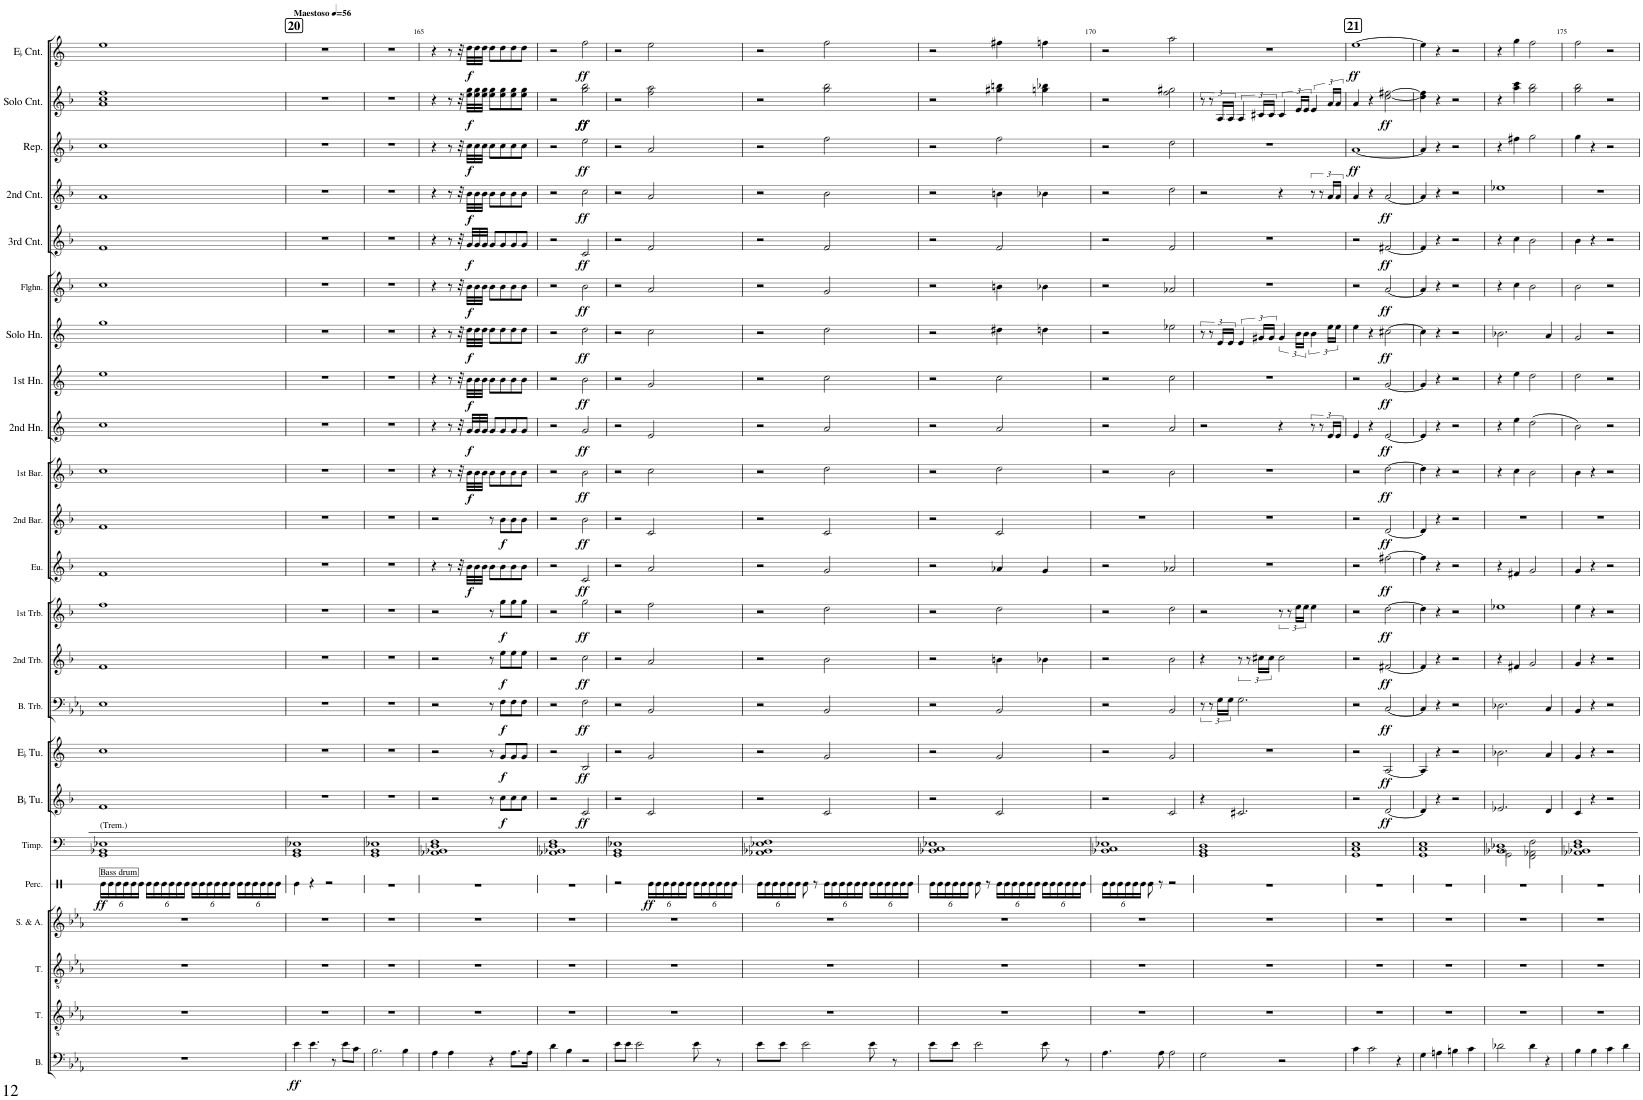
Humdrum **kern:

**kern	**dynam	**kern	**kern	**kern	**kern	**dynam	**kern	**kern	**dynam	**kern	**dynam	**kern	**dynam	**kern	**dynam	**kern	**dynam	**kern	**dynam	**kern	**dynam	**kern	**dynam	**kern	**dynam	**kern	**dynam	**kern	**dynam	**kern	**dynam	**kern	**dynam	**kern	**dynam	**kern	**dynam	**kern	**dynam	**kern	**dynam
*part23	*part23	*part22	*part21	*part20	*part19	*part19	*part18	*part17	*part17	*part16	*part16	*part15	*part15	*part14	*part14	*part13	*part13	*part12	*part12	*part11	*part11	*part10	*part10	*part9	*part9	*part8	*part8	*part7	*part7	*part6	*part6	*part5	*part5	*part4	*part4	*part3	*part3	*part2	*part2	*part1	*part1
*staff23	*staff23	*staff22	*staff21	*staff20	*staff19	*staff19	*staff18	*staff17	*staff17	*staff16	*staff16	*staff15	*staff15	*staff14	*staff14	*staff13	*staff13	*staff12	*staff12	*staff11	*staff11	*staff10	*staff10	*staff9	*staff9	*staff8	*staff8	*staff7	*staff7	*staff6	*staff6	*staff5	*staff5	*staff4	*staff4	*staff3	*staff3	*staff2	*staff2	*staff1	*staff1
*I"Bass	*	*I"Tenor	*I"Tenor	*I"Soprano Alto	*I"Percussion: Bass Drum, Gong, Cymbal	*	*I"6 Timpani	*I"BaccidentalFlat Tuba	*	*I"EaccidentalFlat Tuba	*	*I"Bass Trombone	*	*I"2nd Trombone	*	*I"1st Trombone	*	*I"Euphonium	*	*I"2nd Baritone	*	*I"1st Baritone	*	*I"2nd EaccidentalFlat Horn	*	*I"1st EaccidentalFlat Horn	*	*I"Solo EaccidentalFlat Horn	*	*I"Flugelhorn	*	*I"3rd BaccidentalFlat Cornet	*	*I"2nd BaccidentalFlat Cornet	*	*I"Repiano BaccidentalFlat Cornet	*	*I"Solo BaccidentalFlat Cornet	*	*I"EaccidentalFlat Cornet	*
*I'B.	*	*I'T.	*I'T.	*	*I'Perc.	*	*I'Timp.	*I'BaccidentalFlat Tu.	*	*I'EaccidentalFlat Tu.	*	*I'B. Trb.	*	*I'2nd Trb.	*	*I'1st Trb.	*	*I'Eu.	*	*I'2nd Bar.	*	*I'1st Bar.	*	*I'2nd Hn.	*	*I'1st Hn.	*	*I'Solo Hn.	*	*I'Flghn.	*	*I'3rd Cnt.	*	*I'2nd Cnt.	*	*I'Rep.	*	*I'Solo Cnt.	*	*I'EaccidentalFlat Cnt.	*
!!LO:PB:g=z
*clefF4	*	*clefGv2	*clefGv2	*clefG2	*clefX	*	*clefF4	*clefG2	*	*clefG2	*	*clefF4	*	*clefG2	*	*clefG2	*	*clefG2	*	*clefG2	*	*clefG2	*	*clefG2	*	*clefG2	*	*clefG2	*	*clefG2	*	*clefG2	*	*clefG2	*	*clefG2	*	*clefG2	*	*clefG2	*
*	*	*	*	*	*	*	*	*Trd15c26	*	*Trd12c21	*	*	*	*Trd8c14	*	*Trd8c14	*	*Trd8c14	*	*Trd8c14	*	*Trd8c14	*	*Trd5c9	*	*Trd5c9	*	*Trd5c9	*	*Trd1c2	*	*Trd1c2	*	*Trd1c2	*	*Trd1c2	*	*Trd1c2	*	*Trd-2c-3	*
*k[b-e-a-]	*	*k[b-e-a-]	*k[b-e-a-]	*k[b-e-a-]	*k[]	*	*k[]	*k[b-]	*	*k[]	*	*k[b-e-a-]	*	*k[b-]	*	*k[b-]	*	*k[b-]	*	*k[b-]	*	*k[b-]	*	*k[]	*	*k[]	*	*k[]	*	*k[b-]	*	*k[b-]	*	*k[b-]	*	*k[b-]	*	*k[b-]	*	*k[]	*
*M4/4	*	*M4/4	*M4/4	*M4/4	*M4/4	*	*M4/4	*M4/4	*	*M4/4	*	*M4/4	*	*M4/4	*	*M4/4	*	*M4/4	*	*M4/4	*	*M4/4	*	*M4/4	*	*M4/4	*	*M4/4	*	*M4/4	*	*M4/4	*	*M4/4	*	*M4/4	*	*M4/4	*	*M4/4	*
*	*	*	*	*	*Xbrackettup	*	*	*	*	*	*	*	*	*	*	*	*	*	*	*	*	*	*	*	*	*	*	*	*	*	*	*	*	*	*	*	*	*	*	*	*
=162	=162	=162	=162	=162	=162	=162	=162	=162	=162	=162	=162	=162	=162	=162	=162	=162	=162	=162	=162	=162	=162	=162	=162	=162	=162	=162	=162	=162	=162	=162	=162	=162	=162	=162	=162	=162	=162	=162	=162	=162	=162
!	!	!	!	!	!	!	!LO:TX:a:t=(Trem.)	!	!	!	!	!	!	!	!	!	!	!	!	!	!	!	!	!	!	!	!	!	!	!	!	!	!	!	!	!	!	!	!	!	!
!	!	!	!	!	!LO:TX:a:t=Bass drum	!	!	!	!	!	!	!	!	!	!	!	!	!	!	!	!	!	!	!	!	!	!	!	!	!	!	!	!	!	!	!	!	!	!	!	!
!	!	!	!	!	!	!LO:DY:b	!	!	!	!	!	!	!	!	!	!	!	!	!	!	!	!	!	!	!	!	!	!	!	!	!	!	!	!	!	!	!	!	!	!	!
1r	.	1r	1r	1r	24Re\LL	ff	1GG 1BB-X 1E-X	1f	.	1cc	.	1E-	.	1f	.	1ff	.	1f	.	1f	.	1cc	.	1cc	.	1ee	.	1gg	.	1cc	.	1f	.	1a	.	1cc	.	1a 1cc 1ff	.	1ee	.
.	.	.	.	.	24Re\	.	.	.	.	.	.	.	.	.	.	.	.	.	.	.	.	.	.	.	.	.	.	.	.	.	.	.	.	.	.	.	.	.	.	.	.
.	.	.	.	.	24Re\	.	.	.	.	.	.	.	.	.	.	.	.	.	.	.	.	.	.	.	.	.	.	.	.	.	.	.	.	.	.	.	.	.	.	.	.
.	.	.	.	.	24Re\	.	.	.	.	.	.	.	.	.	.	.	.	.	.	.	.	.	.	.	.	.	.	.	.	.	.	.	.	.	.	.	.	.	.	.	.
.	.	.	.	.	24Re\	.	.	.	.	.	.	.	.	.	.	.	.	.	.	.	.	.	.	.	.	.	.	.	.	.	.	.	.	.	.	.	.	.	.	.	.
.	.	.	.	.	24Re\JJ	.	.	.	.	.	.	.	.	.	.	.	.	.	.	.	.	.	.	.	.	.	.	.	.	.	.	.	.	.	.	.	.	.	.	.	.
.	.	.	.	.	24Re\LL	.	.	.	.	.	.	.	.	.	.	.	.	.	.	.	.	.	.	.	.	.	.	.	.	.	.	.	.	.	.	.	.	.	.	.	.
.	.	.	.	.	24Re\	.	.	.	.	.	.	.	.	.	.	.	.	.	.	.	.	.	.	.	.	.	.	.	.	.	.	.	.	.	.	.	.	.	.	.	.
.	.	.	.	.	24Re\	.	.	.	.	.	.	.	.	.	.	.	.	.	.	.	.	.	.	.	.	.	.	.	.	.	.	.	.	.	.	.	.	.	.	.	.
.	.	.	.	.	24Re\	.	.	.	.	.	.	.	.	.	.	.	.	.	.	.	.	.	.	.	.	.	.	.	.	.	.	.	.	.	.	.	.	.	.	.	.
.	.	.	.	.	24Re\	.	.	.	.	.	.	.	.	.	.	.	.	.	.	.	.	.	.	.	.	.	.	.	.	.	.	.	.	.	.	.	.	.	.	.	.
.	.	.	.	.	24Re\JJ	.	.	.	.	.	.	.	.	.	.	.	.	.	.	.	.	.	.	.	.	.	.	.	.	.	.	.	.	.	.	.	.	.	.	.	.
.	.	.	.	.	24Re\LL	.	.	.	.	.	.	.	.	.	.	.	.	.	.	.	.	.	.	.	.	.	.	.	.	.	.	.	.	.	.	.	.	.	.	.	.
.	.	.	.	.	24Re\	.	.	.	.	.	.	.	.	.	.	.	.	.	.	.	.	.	.	.	.	.	.	.	.	.	.	.	.	.	.	.	.	.	.	.	.
.	.	.	.	.	24Re\	.	.	.	.	.	.	.	.	.	.	.	.	.	.	.	.	.	.	.	.	.	.	.	.	.	.	.	.	.	.	.	.	.	.	.	.
.	.	.	.	.	24Re\	.	.	.	.	.	.	.	.	.	.	.	.	.	.	.	.	.	.	.	.	.	.	.	.	.	.	.	.	.	.	.	.	.	.	.	.
.	.	.	.	.	24Re\	.	.	.	.	.	.	.	.	.	.	.	.	.	.	.	.	.	.	.	.	.	.	.	.	.	.	.	.	.	.	.	.	.	.	.	.
.	.	.	.	.	24Re\JJ	.	.	.	.	.	.	.	.	.	.	.	.	.	.	.	.	.	.	.	.	.	.	.	.	.	.	.	.	.	.	.	.	.	.	.	.
.	.	.	.	.	24Re\LL	.	.	.	.	.	.	.	.	.	.	.	.	.	.	.	.	.	.	.	.	.	.	.	.	.	.	.	.	.	.	.	.	.	.	.	.
.	.	.	.	.	24Re\	.	.	.	.	.	.	.	.	.	.	.	.	.	.	.	.	.	.	.	.	.	.	.	.	.	.	.	.	.	.	.	.	.	.	.	.
.	.	.	.	.	24Re\	.	.	.	.	.	.	.	.	.	.	.	.	.	.	.	.	.	.	.	.	.	.	.	.	.	.	.	.	.	.	.	.	.	.	.	.
.	.	.	.	.	24Re\	.	.	.	.	.	.	.	.	.	.	.	.	.	.	.	.	.	.	.	.	.	.	.	.	.	.	.	.	.	.	.	.	.	.	.	.
.	.	.	.	.	24Re\	.	.	.	.	.	.	.	.	.	.	.	.	.	.	.	.	.	.	.	.	.	.	.	.	.	.	.	.	.	.	.	.	.	.	.	.
.	.	.	.	.	24Re\JJ	.	.	.	.	.	.	.	.	.	.	.	.	.	.	.	.	.	.	.	.	.	.	.	.	.	.	.	.	.	.	.	.	.	.	.	.
=163	=163	=163	=163	=163	=163	=163	=163	=163	=163	=163	=163	=163	=163	=163	=163	=163	=163	=163	=163	=163	=163	=163	=163	=163	=163	=163	=163	=163	=163	=163	=163	=163	=163	=163	=163	=163	=163	=163	=163	=163	=163
*	*	*	*	*	*	*	*	*	*	*	*	*	*	*	*	*	*	*	*	*	*	*	*	*	*	*	*	*	*	*	*	*	*	*	*	*	*	*	*	*MM56	*
!	!	!	!	!	!	!	!	!	!	!	!	!	!	!	!	!	!	!	!	!	!	!	!	!	!	!	!	!	!	!	!	!	!	!	!	!	!	!	!	!LO:TX:a:B:t=Maestoso	!
!	!	!	!	!	!	!	!	!	!	!	!	!	!	!	!	!	!	!	!	!	!	!	!	!	!	!	!	!	!	!	!	!	!	!	!	!	!	!	!	!LO:TX:a:B:t=20	!
!	!LO:DY:b	!	!	!	!	!	!	!	!	!	!	!	!	!	!	!	!	!	!	!	!	!	!	!	!	!	!	!	!	!	!	!	!	!	!	!	!	!	!	!	!
4e-\	ff	1r	1r	1r	4Re\	.	1GG 1BB 1E-X	1r	.	1r	.	1r	.	1r	.	1r	.	1r	.	1r	.	1r	.	1r	.	1r	.	1r	.	1r	.	1r	.	1r	.	1r	.	1r	.	1r	.
4.e-\	.	.	.	.	4r	.	.	.	.	.	.	.	.	.	.	.	.	.	.	.	.	.	.	.	.	.	.	.	.	.	.	.	.	.	.	.	.	.	.	.	.
.	.	.	.	.	2r	.	.	.	.	.	.	.	.	.	.	.	.	.	.	.	.	.	.	.	.	.	.	.	.	.	.	.	.	.	.	.	.	.	.	.	.
8r	.	.	.	.	.	.	.	.	.	.	.	.	.	.	.	.	.	.	.	.	.	.	.	.	.	.	.	.	.	.	.	.	.	.	.	.	.	.	.	.	.
8e-\L	.	.	.	.	.	.	.	.	.	.	.	.	.	.	.	.	.	.	.	.	.	.	.	.	.	.	.	.	.	.	.	.	.	.	.	.	.	.	.	.	.
8c\J	.	.	.	.	.	.	.	.	.	.	.	.	.	.	.	.	.	.	.	.	.	.	.	.	.	.	.	.	.	.	.	.	.	.	.	.	.	.	.	.	.
=164	=164	=164	=164	=164	=164	=164	=164	=164	=164	=164	=164	=164	=164	=164	=164	=164	=164	=164	=164	=164	=164	=164	=164	=164	=164	=164	=164	=164	=164	=164	=164	=164	=164	=164	=164	=164	=164	=164	=164	=164	=164
2.B-\	.	1r	1r	1r	1r	.	1GG 1BB 1E-X	1r	.	1r	.	1r	.	1r	.	1r	.	1r	.	1r	.	1r	.	1r	.	1r	.	1r	.	1r	.	1r	.	1r	.	1r	.	1r	.	1r	.
4B-\	.	.	.	.	.	.	.	.	.	.	.	.	.	.	.	.	.	.	.	.	.	.	.	.	.	.	.	.	.	.	.	.	.	.	.	.	.	.	.	.	.
=165	=165	=165	=165	=165	=165	=165	=165	=165	=165	=165	=165	=165	=165	=165	=165	=165	=165	=165	=165	=165	=165	=165	=165	=165	=165	=165	=165	=165	=165	=165	=165	=165	=165	=165	=165	=165	=165	=165	=165	=165	=165
4A-\	.	1r	1r	1r	1r	.	1AA-X 1BB-X 1D 1F	2r	.	2r	.	2r	.	2r	.	2r	.	4r	.	2r	.	4r	.	4r	.	4r	.	4r	.	4r	.	4r	.	4r	.	4r	.	4r	.	4r	.
4A-\	.	.	.	.	.	.	.	.	.	.	.	.	.	.	.	.	.	8r	.	.	.	8r	.	8r	.	8r	.	8r	.	8r	.	8r	.	8r	.	8r	.	8r	.	8r	.
.	.	.	.	.	.	.	.	.	.	.	.	.	.	.	.	.	.	32r	.	.	.	32r	.	32r	.	32r	.	32r	.	32r	.	32r	.	32r	.	32r	.	32r	.	32r	.
!	!	!	!	!	!	!	!	!	!	!	!	!	!	!	!	!	!	!	!LO:DY:b	!	!	!	!LO:DY:b	!	!LO:DY:b	!	!LO:DY:b	!	!LO:DY:b	!	!LO:DY:b	!	!LO:DY:b	!	!LO:DY:b	!	!LO:DY:b	!	!LO:DY:b	!	!LO:DY:b
.	.	.	.	.	.	.	.	.	.	.	.	.	.	.	.	.	.	32b-\LLL	f	.	.	32b-\LLL	f	32g/LLL	f	32b\LLL	f	32dd\LLL	f	32b-\LLL	f	32g/LLL	f	32b-\LLL	f	32cc\LLL	f	32ee\ 32gg\LLL	f	32dd\LLL	f
.	.	.	.	.	.	.	.	.	.	.	.	.	.	.	.	.	.	32b-\	.	.	.	32b-\	.	32g/	.	32b\	.	32dd\	.	32b-\	.	32g/	.	32b-\	.	32cc\	.	32ee\ 32gg\	.	32dd\	.
.	.	.	.	.	.	.	.	.	.	.	.	.	.	.	.	.	.	32b-\JJJ	.	.	.	32b-\JJJ	.	32g/JJJ	.	32b\JJJ	.	32dd\JJJ	.	32b-\JJJ	.	32g/JJJ	.	32b-\JJJ	.	32cc\JJJ	.	32ee\ 32gg\JJJ	.	32dd\JJJ	.
4r	.	.	.	.	.	.	.	8r	.	8r	.	8r	.	8r	.	8r	.	8b-\L	.	8r	.	8b-\L	.	8g/L	.	8b\L	.	8dd\L	.	8b-\L	.	8g/L	.	8b-\L	.	8cc\L	.	8ee\ 8gg\L	.	8dd\L	.
!	!	!	!	!	!	!	!	!	!LO:DY:b	!	!LO:DY:b	!	!LO:DY:b	!	!LO:DY:b	!	!LO:DY:b	!	!	!	!LO:DY:b	!	!	!	!	!	!	!	!	!	!	!	!	!	!	!	!	!	!	!	!
.	.	.	.	.	.	.	.	8cc\L	f	8g/L	f	8F\L	f	8ee\L	f	8gg\L	f	8b-\	.	8b-\L	f	8b-\	.	8g/	.	8b\	.	8dd\	.	8b-\	.	8g/	.	8b-\	.	8cc\	.	8ee\ 8gg\	.	8dd\	.
8.A-\L	.	.	.	.	.	.	.	8cc\	.	8g/	.	8F\	.	8ee\	.	8gg\	.	8b-\	.	8b-\	.	8b-\	.	8g/	.	8b\	.	8dd\	.	8b-\	.	8g/	.	8b-\	.	8cc\	.	8ee\ 8gg\	.	8dd\	.
.	.	.	.	.	.	.	.	8cc\J	.	8g/J	.	8F\J	.	8ee\J	.	8gg\J	.	8b-\J	.	8b-\J	.	8b-\J	.	8g/J	.	8b\J	.	8dd\J	.	8b-\J	.	8g/J	.	8b-\J	.	8cc\J	.	8ee\ 8gg\J	.	8dd\J	.
16A-\Jk	.	.	.	.	.	.	.	.	.	.	.	.	.	.	.	.	.	.	.	.	.	.	.	.	.	.	.	.	.	.	.	.	.	.	.	.	.	.	.	.	.
=166	=166	=166	=166	=166	=166	=166	=166	=166	=166	=166	=166	=166	=166	=166	=166	=166	=166	=166	=166	=166	=166	=166	=166	=166	=166	=166	=166	=166	=166	=166	=166	=166	=166	=166	=166	=166	=166	=166	=166	=166	=166
4d\	.	1r	1r	1r	1r	.	1AA-X 1BB-X 1D 1F	2r	.	2r	.	2r	.	2r	.	2r	.	2r	.	2r	.	2r	.	2r	.	2r	.	2r	.	2r	.	2r	.	2r	.	2r	.	2r	.	2r	.
4B-\	.	.	.	.	.	.	.	.	.	.	.	.	.	.	.	.	.	.	.	.	.	.	.	.	.	.	.	.	.	.	.	.	.	.	.	.	.	.	.	.	.
!	!	!	!	!	!	!	!	!	!LO:DY:b	!	!LO:DY:b	!	!LO:DY:b	!	!LO:DY:b	!	!LO:DY:b	!	!LO:DY:b	!	!LO:DY:b	!	!LO:DY:b	!	!LO:DY:b	!	!LO:DY:b	!	!LO:DY:b	!	!LO:DY:b	!	!LO:DY:b	!	!LO:DY:b	!	!LO:DY:b	!	!LO:DY:b	!	!
!	!	!	!	!	!	!	!	!	!	!	!	!	!	!	!	!	!	!	!	!	!	!	!	!	!	!	!	!	!	!	!	!	!	!	!	!	!	!	!LO:DY:n=1:b	!	!LO:DY:b
2r	.	.	.	.	.	.	.	2c/	ff	2B/	ff	2F\	ff	2cc\	ff	2gg\	ff	2c/	ff	2b-\	ff	2b-\	ff	2g/	ff	2b\	ff	2dd\	ff	2b-\	ff	2c/	ff	2cc\	ff	2ee\	ff	2gg\ 2bb-\	ff ff	2ff\	ff
=167	=167	=167	=167	=167	=167	=167	=167	=167	=167	=167	=167	=167	=167	=167	=167	=167	=167	=167	=167	=167	=167	=167	=167	=167	=167	=167	=167	=167	=167	=167	=167	=167	=167	=167	=167	=167	=167	=167	=167	=167	=167
8e-\L	.	1r	1r	1r	2r	.	1GG 1BB 1E-X	2r	.	2r	.	2r	.	2r	.	2r	.	2r	.	2r	.	2r	.	2r	.	2r	.	2r	.	2r	.	2r	.	2r	.	2r	.	2r	.	2r	.
8e-\J	.	.	.	.	.	.	.	.	.	.	.	.	.	.	.	.	.	.	.	.	.	.	.	.	.	.	.	.	.	.	.	.	.	.	.	.	.	.	.	.	.
2e-\	.	.	.	.	.	.	.	.	.	.	.	.	.	.	.	.	.	.	.	.	.	.	.	.	.	.	.	.	.	.	.	.	.	.	.	.	.	.	.	.	.
!	!	!	!	!	!	!LO:DY:b	!	!	!	!	!	!	!	!	!	!	!	!	!	!	!	!	!	!	!	!	!	!	!	!	!	!	!	!	!	!	!	!	!	!	!
.	.	.	.	.	24Re\LL	ff	.	2c/	.	2g/	.	2BB-/	.	2a/	.	2ff\	.	2a/	.	2c/	.	2cc\	.	2e/	.	2g/	.	2cc\	.	2a/	.	2f/	.	2a/	.	2a/	.	2ff\ 2aa\	.	2ee\	.
.	.	.	.	.	24Re\	.	.	.	.	.	.	.	.	.	.	.	.	.	.	.	.	.	.	.	.	.	.	.	.	.	.	.	.	.	.	.	.	.	.	.	.
.	.	.	.	.	24Re\	.	.	.	.	.	.	.	.	.	.	.	.	.	.	.	.	.	.	.	.	.	.	.	.	.	.	.	.	.	.	.	.	.	.	.	.
.	.	.	.	.	24Re\	.	.	.	.	.	.	.	.	.	.	.	.	.	.	.	.	.	.	.	.	.	.	.	.	.	.	.	.	.	.	.	.	.	.	.	.
.	.	.	.	.	24Re\	.	.	.	.	.	.	.	.	.	.	.	.	.	.	.	.	.	.	.	.	.	.	.	.	.	.	.	.	.	.	.	.	.	.	.	.
.	.	.	.	.	24Re\JJ	.	.	.	.	.	.	.	.	.	.	.	.	.	.	.	.	.	.	.	.	.	.	.	.	.	.	.	.	.	.	.	.	.	.	.	.
8e-\	.	.	.	.	24Re\LL	.	.	.	.	.	.	.	.	.	.	.	.	.	.	.	.	.	.	.	.	.	.	.	.	.	.	.	.	.	.	.	.	.	.	.	.
.	.	.	.	.	24Re\	.	.	.	.	.	.	.	.	.	.	.	.	.	.	.	.	.	.	.	.	.	.	.	.	.	.	.	.	.	.	.	.	.	.	.	.
.	.	.	.	.	24Re\	.	.	.	.	.	.	.	.	.	.	.	.	.	.	.	.	.	.	.	.	.	.	.	.	.	.	.	.	.	.	.	.	.	.	.	.
8r	.	.	.	.	24Re\	.	.	.	.	.	.	.	.	.	.	.	.	.	.	.	.	.	.	.	.	.	.	.	.	.	.	.	.	.	.	.	.	.	.	.	.
.	.	.	.	.	24Re\	.	.	.	.	.	.	.	.	.	.	.	.	.	.	.	.	.	.	.	.	.	.	.	.	.	.	.	.	.	.	.	.	.	.	.	.
.	.	.	.	.	24Re\JJ	.	.	.	.	.	.	.	.	.	.	.	.	.	.	.	.	.	.	.	.	.	.	.	.	.	.	.	.	.	.	.	.	.	.	.	.
=168	=168	=168	=168	=168	=168	=168	=168	=168	=168	=168	=168	=168	=168	=168	=168	=168	=168	=168	=168	=168	=168	=168	=168	=168	=168	=168	=168	=168	=168	=168	=168	=168	=168	=168	=168	=168	=168	=168	=168	=168	=168
8e-\L	.	1r	1r	1r	24Re\LL	.	1AA-X 1BB-X 1E-X 1F	2r	.	2r	.	2r	.	2r	.	2r	.	2r	.	2r	.	2r	.	2r	.	2r	.	2r	.	2r	.	2r	.	2r	.	2r	.	2r	.	2r	.
.	.	.	.	.	24Re\	.	.	.	.	.	.	.	.	.	.	.	.	.	.	.	.	.	.	.	.	.	.	.	.	.	.	.	.	.	.	.	.	.	.	.	.
.	.	.	.	.	24Re\	.	.	.	.	.	.	.	.	.	.	.	.	.	.	.	.	.	.	.	.	.	.	.	.	.	.	.	.	.	.	.	.	.	.	.	.
8e-\J	.	.	.	.	24Re\	.	.	.	.	.	.	.	.	.	.	.	.	.	.	.	.	.	.	.	.	.	.	.	.	.	.	.	.	.	.	.	.	.	.	.	.
.	.	.	.	.	24Re\	.	.	.	.	.	.	.	.	.	.	.	.	.	.	.	.	.	.	.	.	.	.	.	.	.	.	.	.	.	.	.	.	.	.	.	.
.	.	.	.	.	24Re\JJ	.	.	.	.	.	.	.	.	.	.	.	.	.	.	.	.	.	.	.	.	.	.	.	.	.	.	.	.	.	.	.	.	.	.	.	.
2e-\	.	.	.	.	8Re\	.	.	.	.	.	.	.	.	.	.	.	.	.	.	.	.	.	.	.	.	.	.	.	.	.	.	.	.	.	.	.	.	.	.	.	.
.	.	.	.	.	8r	.	.	.	.	.	.	.	.	.	.	.	.	.	.	.	.	.	.	.	.	.	.	.	.	.	.	.	.	.	.	.	.	.	.	.	.
.	.	.	.	.	24Re\LL	.	.	2c/	.	2g/	.	2BB-/	.	2b-\	.	2dd\	.	2g/	.	2c/	.	2dd\	.	2a/	.	2cc\	.	2dd\	.	2g/	.	2f/	.	2b-\	.	2ff\	.	2gg\ 2bb-\	.	2ff\	.
.	.	.	.	.	24Re\	.	.	.	.	.	.	.	.	.	.	.	.	.	.	.	.	.	.	.	.	.	.	.	.	.	.	.	.	.	.	.	.	.	.	.	.
.	.	.	.	.	24Re\	.	.	.	.	.	.	.	.	.	.	.	.	.	.	.	.	.	.	.	.	.	.	.	.	.	.	.	.	.	.	.	.	.	.	.	.
.	.	.	.	.	24Re\	.	.	.	.	.	.	.	.	.	.	.	.	.	.	.	.	.	.	.	.	.	.	.	.	.	.	.	.	.	.	.	.	.	.	.	.
.	.	.	.	.	24Re\	.	.	.	.	.	.	.	.	.	.	.	.	.	.	.	.	.	.	.	.	.	.	.	.	.	.	.	.	.	.	.	.	.	.	.	.
.	.	.	.	.	24Re\JJ	.	.	.	.	.	.	.	.	.	.	.	.	.	.	.	.	.	.	.	.	.	.	.	.	.	.	.	.	.	.	.	.	.	.	.	.
8e-\	.	.	.	.	24Re\LL	.	.	.	.	.	.	.	.	.	.	.	.	.	.	.	.	.	.	.	.	.	.	.	.	.	.	.	.	.	.	.	.	.	.	.	.
.	.	.	.	.	24Re\	.	.	.	.	.	.	.	.	.	.	.	.	.	.	.	.	.	.	.	.	.	.	.	.	.	.	.	.	.	.	.	.	.	.	.	.
.	.	.	.	.	24Re\	.	.	.	.	.	.	.	.	.	.	.	.	.	.	.	.	.	.	.	.	.	.	.	.	.	.	.	.	.	.	.	.	.	.	.	.
8r	.	.	.	.	24Re\	.	.	.	.	.	.	.	.	.	.	.	.	.	.	.	.	.	.	.	.	.	.	.	.	.	.	.	.	.	.	.	.	.	.	.	.
.	.	.	.	.	24Re\	.	.	.	.	.	.	.	.	.	.	.	.	.	.	.	.	.	.	.	.	.	.	.	.	.	.	.	.	.	.	.	.	.	.	.	.
.	.	.	.	.	24Re\JJ	.	.	.	.	.	.	.	.	.	.	.	.	.	.	.	.	.	.	.	.	.	.	.	.	.	.	.	.	.	.	.	.	.	.	.	.
=169	=169	=169	=169	=169	=169	=169	=169	=169	=169	=169	=169	=169	=169	=169	=169	=169	=169	=169	=169	=169	=169	=169	=169	=169	=169	=169	=169	=169	=169	=169	=169	=169	=169	=169	=169	=169	=169	=169	=169	=169	=169
8e-\L	.	1r	1r	1r	24Re\LL	.	1BB-X 1C 1E-X	2r	.	2r	.	2r	.	2r	.	2r	.	2r	.	2r	.	2r	.	2r	.	2r	.	2r	.	2r	.	2r	.	2r	.	2r	.	2r	.	2r	.
.	.	.	.	.	24Re\	.	.	.	.	.	.	.	.	.	.	.	.	.	.	.	.	.	.	.	.	.	.	.	.	.	.	.	.	.	.	.	.	.	.	.	.
.	.	.	.	.	24Re\	.	.	.	.	.	.	.	.	.	.	.	.	.	.	.	.	.	.	.	.	.	.	.	.	.	.	.	.	.	.	.	.	.	.	.	.
8e-\J	.	.	.	.	24Re\	.	.	.	.	.	.	.	.	.	.	.	.	.	.	.	.	.	.	.	.	.	.	.	.	.	.	.	.	.	.	.	.	.	.	.	.
.	.	.	.	.	24Re\	.	.	.	.	.	.	.	.	.	.	.	.	.	.	.	.	.	.	.	.	.	.	.	.	.	.	.	.	.	.	.	.	.	.	.	.
.	.	.	.	.	24Re\JJ	.	.	.	.	.	.	.	.	.	.	.	.	.	.	.	.	.	.	.	.	.	.	.	.	.	.	.	.	.	.	.	.	.	.	.	.
2e-\	.	.	.	.	8Re\	.	.	.	.	.	.	.	.	.	.	.	.	.	.	.	.	.	.	.	.	.	.	.	.	.	.	.	.	.	.	.	.	.	.	.	.
.	.	.	.	.	8r	.	.	.	.	.	.	.	.	.	.	.	.	.	.	.	.	.	.	.	.	.	.	.	.	.	.	.	.	.	.	.	.	.	.	.	.
.	.	.	.	.	24Re\LL	.	.	2c/	.	2g/	.	2BB-/	.	4bn\	.	2dd\	.	4a-X/	.	2c/	.	2dd\	.	2a/	.	2cc\	.	4dd#X\	.	4bn\	.	2f/	.	4bn\	.	2ff\	.	4gg#X\ 4bbn\	.	4ff#X\	.
.	.	.	.	.	24Re\	.	.	.	.	.	.	.	.	.	.	.	.	.	.	.	.	.	.	.	.	.	.	.	.	.	.	.	.	.	.	.	.	.	.	.	.
.	.	.	.	.	24Re\	.	.	.	.	.	.	.	.	.	.	.	.	.	.	.	.	.	.	.	.	.	.	.	.	.	.	.	.	.	.	.	.	.	.	.	.
.	.	.	.	.	24Re\	.	.	.	.	.	.	.	.	.	.	.	.	.	.	.	.	.	.	.	.	.	.	.	.	.	.	.	.	.	.	.	.	.	.	.	.
.	.	.	.	.	24Re\	.	.	.	.	.	.	.	.	.	.	.	.	.	.	.	.	.	.	.	.	.	.	.	.	.	.	.	.	.	.	.	.	.	.	.	.
.	.	.	.	.	24Re\JJ	.	.	.	.	.	.	.	.	.	.	.	.	.	.	.	.	.	.	.	.	.	.	.	.	.	.	.	.	.	.	.	.	.	.	.	.
8e-\	.	.	.	.	24Re\LL	.	.	.	.	.	.	.	.	4b-X\	.	.	.	4g/	.	.	.	.	.	.	.	.	.	4ddn\	.	4b-X\	.	.	.	4b-X\	.	.	.	4ggn\ 4bb-X\	.	4ffn\	.
.	.	.	.	.	24Re\	.	.	.	.	.	.	.	.	.	.	.	.	.	.	.	.	.	.	.	.	.	.	.	.	.	.	.	.	.	.	.	.	.	.	.	.
.	.	.	.	.	24Re\	.	.	.	.	.	.	.	.	.	.	.	.	.	.	.	.	.	.	.	.	.	.	.	.	.	.	.	.	.	.	.	.	.	.	.	.
8r	.	.	.	.	24Re\	.	.	.	.	.	.	.	.	.	.	.	.	.	.	.	.	.	.	.	.	.	.	.	.	.	.	.	.	.	.	.	.	.	.	.	.
.	.	.	.	.	24Re\	.	.	.	.	.	.	.	.	.	.	.	.	.	.	.	.	.	.	.	.	.	.	.	.	.	.	.	.	.	.	.	.	.	.	.	.
.	.	.	.	.	24Re\JJ	.	.	.	.	.	.	.	.	.	.	.	.	.	.	.	.	.	.	.	.	.	.	.	.	.	.	.	.	.	.	.	.	.	.	.	.
=170	=170	=170	=170	=170	=170	=170	=170	=170	=170	=170	=170	=170	=170	=170	=170	=170	=170	=170	=170	=170	=170	=170	=170	=170	=170	=170	=170	=170	=170	=170	=170	=170	=170	=170	=170	=170	=170	=170	=170	=170	=170
4.A-\	.	1r	1r	1r	24Re\LL	.	1BB-X 1C 1E-X	2r	.	2r	.	2r	.	2r	.	2r	.	2r	.	1r	.	2r	.	2r	.	2r	.	2r	.	2r	.	2r	.	2r	.	2r	.	2r	.	2r	.
.	.	.	.	.	24Re\	.	.	.	.	.	.	.	.	.	.	.	.	.	.	.	.	.	.	.	.	.	.	.	.	.	.	.	.	.	.	.	.	.	.	.	.
.	.	.	.	.	24Re\	.	.	.	.	.	.	.	.	.	.	.	.	.	.	.	.	.	.	.	.	.	.	.	.	.	.	.	.	.	.	.	.	.	.	.	.
.	.	.	.	.	24Re\	.	.	.	.	.	.	.	.	.	.	.	.	.	.	.	.	.	.	.	.	.	.	.	.	.	.	.	.	.	.	.	.	.	.	.	.
.	.	.	.	.	24Re\	.	.	.	.	.	.	.	.	.	.	.	.	.	.	.	.	.	.	.	.	.	.	.	.	.	.	.	.	.	.	.	.	.	.	.	.
.	.	.	.	.	24Re\JJ	.	.	.	.	.	.	.	.	.	.	.	.	.	.	.	.	.	.	.	.	.	.	.	.	.	.	.	.	.	.	.	.	.	.	.	.
.	.	.	.	.	8Re\	.	.	.	.	.	.	.	.	.	.	.	.	.	.	.	.	.	.	.	.	.	.	.	.	.	.	.	.	.	.	.	.	.	.	.	.
8A-\	.	.	.	.	8r	.	.	.	.	.	.	.	.	.	.	.	.	.	.	.	.	.	.	.	.	.	.	.	.	.	.	.	.	.	.	.	.	.	.	.	.
2A-\	.	.	.	.	2r	.	.	2c/	.	2g/	.	2BB-/	.	2b-\	.	2dd\	.	2a-X/	.	.	.	2b-\	.	2a/	.	2cc\	.	2ee-X\	.	2a-X/	.	2f/	.	2dd\	.	2dd\	.	2ff\ 2gg#X\	.	2aa\	.
=171	=171	=171	=171	=171	=171	=171	=171	=171	=171	=171	=171	=171	=171	=171	=171	=171	=171	=171	=171	=171	=171	=171	=171	=171	=171	=171	=171	=171	=171	=171	=171	=171	=171	=171	=171	=171	=171	=171	=171	=171	=171
2G\	.	1r	1r	1r	1r	.	1GG 1BB 1D	4r	.	1r	.	12r	.	4r	.	2r	.	1r	.	1r	.	1r	.	2r	.	1r	.	12r	.	1r	.	1r	.	2r	.	1r	.	12r	.	1r	.
.	.	.	.	.	.	.	.	.	.	.	.	12r	.	.	.	.	.	.	.	.	.	.	.	.	.	.	.	12r	.	.	.	.	.	.	.	.	.	12r	.	.	.
.	.	.	.	.	.	.	.	.	.	.	.	24G\LL	.	.	.	.	.	.	.	.	.	.	.	.	.	.	.	24e/LL	.	.	.	.	.	.	.	.	.	24A/LL	.	.	.
.	.	.	.	.	.	.	.	.	.	.	.	24G\JJ	.	.	.	.	.	.	.	.	.	.	.	.	.	.	.	24e/JJ	.	.	.	.	.	.	.	.	.	24A/JJ	.	.	.
.	.	.	.	.	.	.	.	2.c#X/	.	.	.	2.G\	.	12r	.	.	.	.	.	.	.	.	.	.	.	.	.	6e/	.	.	.	.	.	.	.	.	.	6A/	.	.	.
.	.	.	.	.	.	.	.	.	.	.	.	.	.	12r	.	.	.	.	.	.	.	.	.	.	.	.	.	.	.	.	.	.	.	.	.	.	.	.	.	.	.
.	.	.	.	.	.	.	.	.	.	.	.	.	.	24cc#X\LL	.	.	.	.	.	.	.	.	.	.	.	.	.	24g#X/LL	.	.	.	.	.	.	.	.	.	24c#X/LL	.	.	.
.	.	.	.	.	.	.	.	.	.	.	.	.	.	24cc#\JJ	.	.	.	.	.	.	.	.	.	.	.	.	.	24g#/JJ	.	.	.	.	.	.	.	.	.	24c#/JJ	.	.	.
2r	.	.	.	.	.	.	.	.	.	.	.	.	.	2cc#\	.	12r	.	.	.	.	.	.	.	4r	.	.	.	6g#/	.	.	.	.	.	4r	.	.	.	6c#/	.	.	.
.	.	.	.	.	.	.	.	.	.	.	.	.	.	.	.	12r	.	.	.	.	.	.	.	.	.	.	.	.	.	.	.	.	.	.	.	.	.	.	.	.	.
.	.	.	.	.	.	.	.	.	.	.	.	.	.	.	.	24ee\LL	.	.	.	.	.	.	.	.	.	.	.	24b\LL	.	.	.	.	.	.	.	.	.	24e/LL	.	.	.
.	.	.	.	.	.	.	.	.	.	.	.	.	.	.	.	24ee\JJ	.	.	.	.	.	.	.	.	.	.	.	24b\JJ	.	.	.	.	.	.	.	.	.	24e/JJ	.	.	.
.	.	.	.	.	.	.	.	.	.	.	.	.	.	.	.	4ee\	.	.	.	.	.	.	.	12r	.	.	.	6b\	.	.	.	.	.	12r	.	.	.	6e/	.	.	.
.	.	.	.	.	.	.	.	.	.	.	.	.	.	.	.	.	.	.	.	.	.	.	.	12r	.	.	.	.	.	.	.	.	.	12r	.	.	.	.	.	.	.
.	.	.	.	.	.	.	.	.	.	.	.	.	.	.	.	.	.	.	.	.	.	.	.	24e/LL	.	.	.	24ee\LL	.	.	.	.	.	24a/LL	.	.	.	24a/LL	.	.	.
.	.	.	.	.	.	.	.	.	.	.	.	.	.	.	.	.	.	.	.	.	.	.	.	24e/JJ	.	.	.	24ee\JJ	.	.	.	.	.	24a/JJ	.	.	.	24a/JJ	.	.	.
=172	=172	=172	=172	=172	=172	=172	=172	=172	=172	=172	=172	=172	=172	=172	=172	=172	=172	=172	=172	=172	=172	=172	=172	=172	=172	=172	=172	=172	=172	=172	=172	=172	=172	=172	=172	=172	=172	=172	=172	=172	=172
!	!	!	!	!	!	!	!	!	!	!	!	!	!	!	!	!	!	!	!	!	!	!	!	!	!	!	!	!	!	!	!	!	!	!	!	!	!	!	!	!LO:TX:a:B:t=21	!
!	!	!	!	!	!	!	!	!	!	!	!	!	!	!	!	!	!	!	!	!	!	!	!	!	!	!	!	!	!	!	!	!	!	!	!	!	!LO:DY:b	!	!	!	!LO:DY:b
4c\	.	1r	1r	1r	1r	.	1GG 1C 1E	2r	.	2r	.	2r	.	2r	.	2r	.	2r	.	2r	.	2r	.	4e/	.	2r	.	4ee\	.	2r	.	2r	.	4a/	.	[1a	ff	4a/	.	[1ee	ff
2c\	.	.	.	.	.	.	.	.	.	.	.	.	.	.	.	.	.	.	.	.	.	.	.	4r	.	.	.	4r	.	.	.	.	.	4r	.	.	.	4r	.	.	.
!	!	!	!	!	!	!	!	!	!LO:DY:b	!	!LO:DY:b	!	!LO:DY:b	!	!LO:DY:b	!	!LO:DY:b	!	!LO:DY:b	!	!LO:DY:b	!	!LO:DY:b	!	!LO:DY:b	!	!LO:DY:b	!	!LO:DY:b	!	!LO:DY:b	!	!LO:DY:b	!	!LO:DY:b	!	!	!	!LO:DY:b	!	!
.	.	.	.	.	.	.	.	[2d/	ff	[2A/	ff	[2C/	ff	[2f#X/	ff	[2dd\	ff	[2ff#X\	ff	[2d/	ff	[2dd\	ff	[2e/	ff	[2g/	ff	[2cc#X\	ff	[2a/	ff	[2f#X/	ff	[2a/	ff	.	.	[2dd\ [2ff#X\	ff	.	.
4r	.	.	.	.	.	.	.	.	.	.	.	.	.	.	.	.	.	.	.	.	.	.	.	.	.	.	.	.	.	.	.	.	.	.	.	.	.	.	.	.	.
=173	=173	=173	=173	=173	=173	=173	=173	=173	=173	=173	=173	=173	=173	=173	=173	=173	=173	=173	=173	=173	=173	=173	=173	=173	=173	=173	=173	=173	=173	=173	=173	=173	=173	=173	=173	=173	=173	=173	=173	=173	=173
4G\	.	1r	1r	1r	1r	.	1GG 1C 1E	4d/]	.	4A/]	.	4C/]	.	4f#/]	.	4dd\]	.	4ff#\]	.	4d/]	.	4dd\]	.	4e/]	.	4g/]	.	4cc#\]	.	4a/]	.	4f#/]	.	4a/]	.	4a/]	.	4dd\] 4ff#\]	.	4ee\]	.
4An\	.	.	.	.	.	.	.	4r	.	4r	.	4r	.	4r	.	4r	.	4r	.	4r	.	4r	.	4r	.	4r	.	4r	.	4r	.	4r	.	4r	.	4r	.	4r	.	4r	.
4Bn\	.	.	.	.	.	.	.	2r	.	2r	.	2r	.	2r	.	2r	.	2r	.	2r	.	2r	.	2r	.	2r	.	2r	.	2r	.	2r	.	2r	.	2r	.	2r	.	2r	.
4c\	.	.	.	.	.	.	.	.	.	.	.	.	.	.	.	.	.	.	.	.	.	.	.	.	.	.	.	.	.	.	.	.	.	.	.	.	.	.	.	.	.
=174	=174	=174	=174	=174	=174	=174	=174	=174	=174	=174	=174	=174	=174	=174	=174	=174	=174	=174	=174	=174	=174	=174	=174	=174	=174	=174	=174	=174	=174	=174	=174	=174	=174	=174	=174	=174	=174	=174	=174	=174	=174
*	*	*	*	*	*	*	*^	*	*	*	*	*	*	*	*	*	*	*	*	*	*	*	*	*	*	*	*	*	*	*	*	*	*	*	*	*	*	*	*	*	*
2d-X\	.	1r	1r	1r	1r	.	1BB-X 1D-X	2GG\ 2BB-\	2.e-X/	.	2.b-X\	.	2.D-X\	.	4r	.	1ee-X	.	4r	.	1r	.	4r	.	4r	.	4r	.	2.b-X\	.	4r	.	4r	.	1ee-X	.	4r	.	4r	.	4r	.
.	.	.	.	.	.	.	.	.	.	.	.	.	.	.	4f#X/	.	.	.	4f#X/	.	.	.	4cc\	.	4ee\	.	4ee\	.	.	.	4cc\	.	4cc\	.	.	.	4ff#X\	.	4aa\ 4ccc\	.	4gg\	.
4d-\	.	.	.	.	.	.	.	2FF\ 2AA-X\ 2F\	.	.	.	.	.	.	2g/	.	.	.	2g/	.	.	.	2b-\	.	(2dd\	.	2dd\	.	.	.	2b-\	.	2b-\	.	.	.	2gg\	.	2gg\ 2bb-\	.	2ff\	.
4r	.	.	.	.	.	.	.	.	4d/	.	4a/	.	4C/	.	.	.	.	.	.	.	.	.	.	.	.	.	.	.	4a/	.	.	.	.	.	.	.	.	.	.	.	.	.
*	*	*	*	*	*	*	*v	*v	*	*	*	*	*	*	*	*	*	*	*	*	*	*	*	*	*	*	*	*	*	*	*	*	*	*	*	*	*	*	*	*	*	*
=175	=175	=175	=175	=175	=175	=175	=175	=175	=175	=175	=175	=175	=175	=175	=175	=175	=175	=175	=175	=175	=175	=175	=175	=175	=175	=175	=175	=175	=175	=175	=175	=175	=175	=175	=175	=175	=175	=175	=175	=175	=175
4B-\	.	1r	1r	1r	1r	.	1AA-X 1BB-X 1D 1F	4c/	.	4g/	.	4BB-/	.	4g/	.	4ee\	.	4g/	.	1r	.	4b-\	.	2b\)	.	2dd\	.	2g/	.	2b-\	.	4b-\	.	1r	.	4gg\	.	2gg\ 2bb-\	.	2ff\	.
4B-\	.	.	.	.	.	.	.	4r	.	4r	.	4r	.	4r	.	4r	.	4r	.	.	.	4r	.	.	.	.	.	.	.	.	.	4r	.	.	.	4r	.	.	.	.	.
4c\	.	.	.	.	.	.	.	2r	.	2r	.	2r	.	2r	.	2r	.	2r	.	.	.	2r	.	2r	.	2r	.	2r	.	2r	.	2r	.	.	.	2r	.	2r	.	2r	.
4d\	.	.	.	.	.	.	.	.	.	.	.	.	.	.	.	.	.	.	.	.	.	.	.	.	.	.	.	.	.	.	.	.	.	.	.	.	.	.	.	.	.
=	=	=	=	=	=	=	=	=	=	=	=	=	=	=	=	=	=	=	=	=	=	=	=	=	=	=	=	=	=	=	=	=	=	=	=	=	=	=	=	=	=
*-	*-	*-	*-	*-	*-	*-	*-	*-	*-	*-	*-	*-	*-	*-	*-	*-	*-	*-	*-	*-	*-	*-	*-	*-	*-	*-	*-	*-	*-	*-	*-	*-	*-	*-	*-	*-	*-	*-	*-	*-	*-
